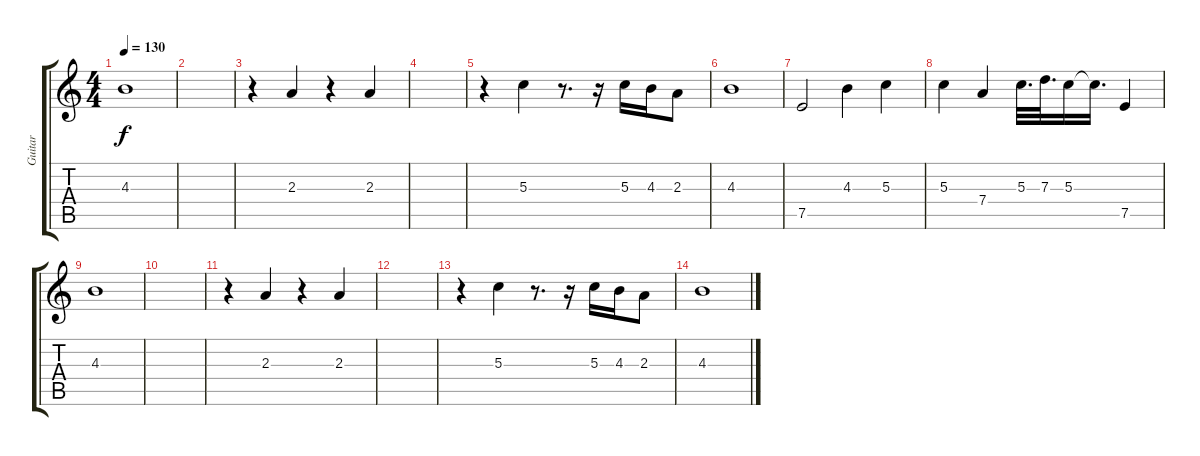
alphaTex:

\track ("Guitar" "Guitar") {instrument distortionguitar}
\staff {score tabs}
\tuning (E4 B3 G3 D3 A2 E2) {hide}
\ts (4 4)
\tempo 130
\clef g2
\ks c
4.3.1{dy f} |
|
r.4 2.3.4 r.4 2.3.4 |
|
r.4 5.3.4 r.8{d} r.16 5.3.16 4.3.16 2.3.8 |
4.3.1 |
7.5.2{instrument acousticguitarsteel} 4.3.4 5.3.4 |
5.3.4 7.4.4 5.3.32{d} 7.3.32{d} 5.3.16 5.3{t}.16{d} 7.5.4 |
4.3.1 |
|
r.4 2.3.4 r.4 2.3.4 |
|
r.4 5.3.4 r.8{d} r.16 5.3.16 4.3.16 2.3.8 |
4.3.1
